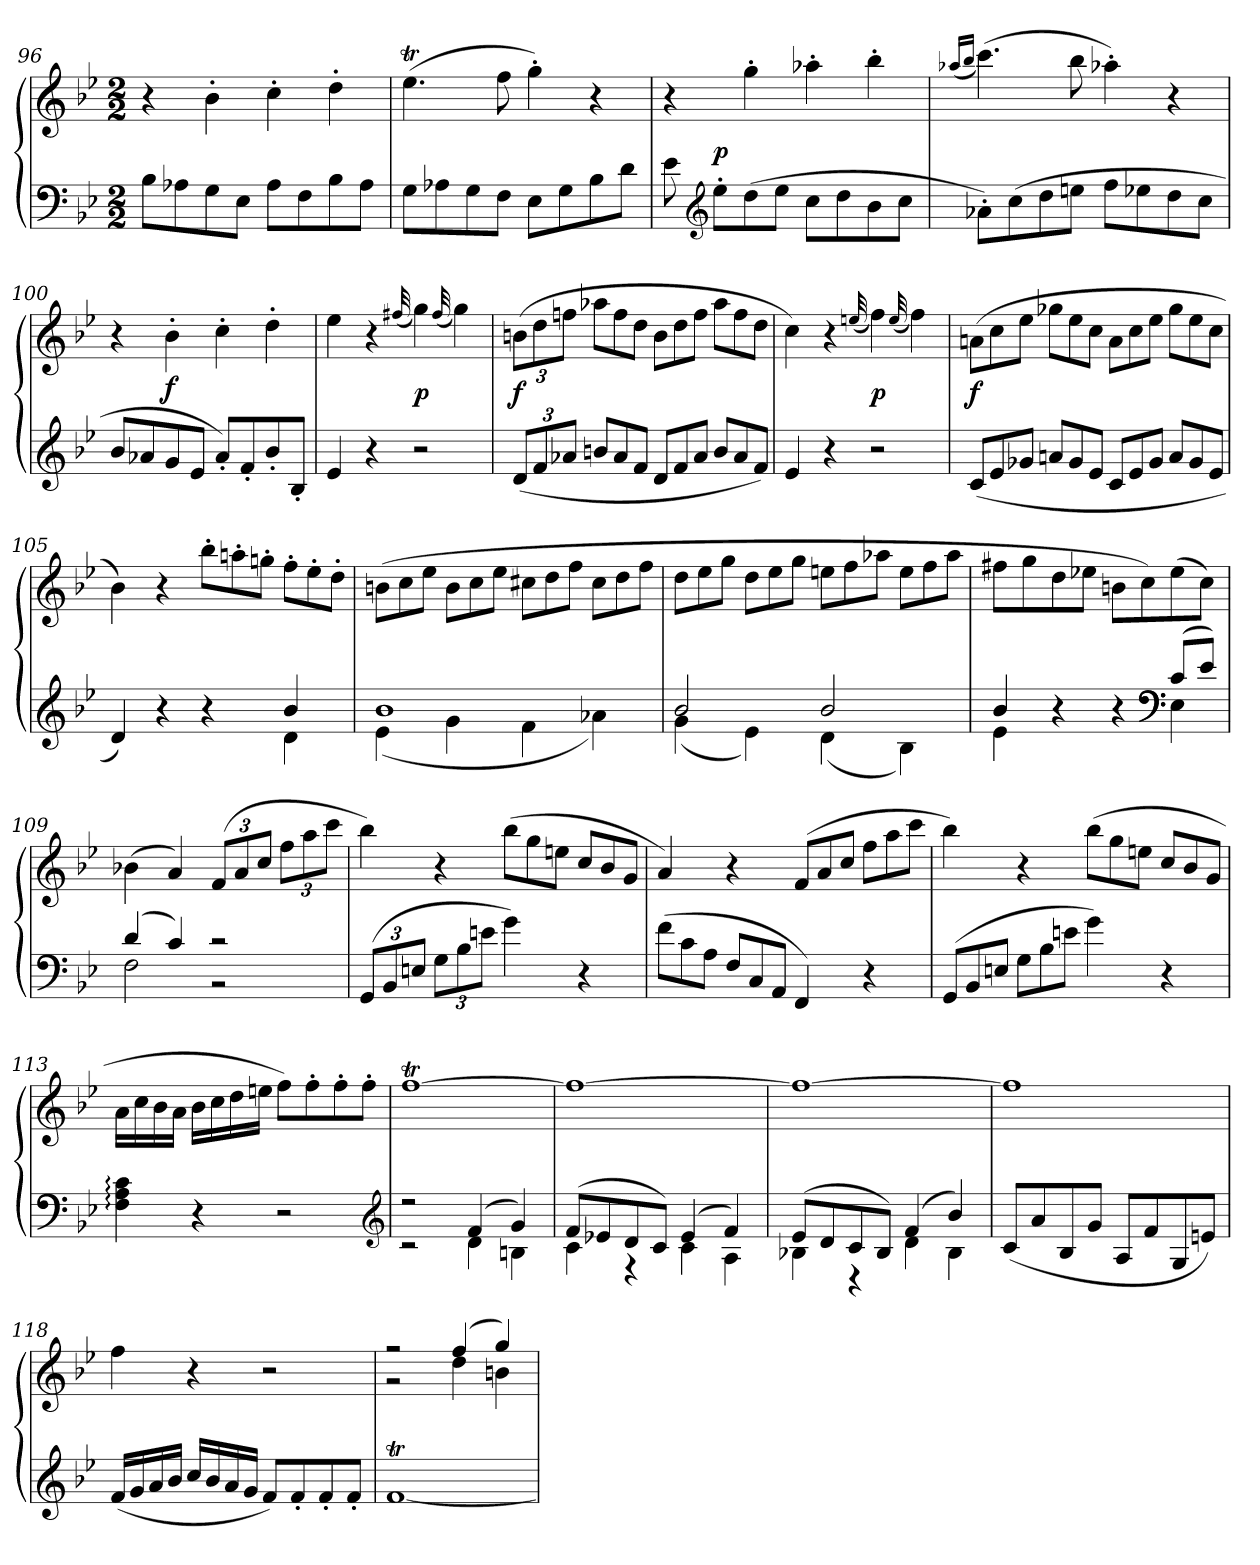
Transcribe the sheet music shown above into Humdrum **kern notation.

**kern	**kern	**dynam
*part1	*part1	*part1
*staff2	*staff1	*staff1/2
*clefF4	*clefG2	*
*k[b-e-]	*k[b-e-]	*
*M2/2	*M2/2	*
=96	=96	=96
8B-L	4r	.
8A-X	.	.
8G	4b-'	.
8E-J	.	.
8A-L	4cc'	.
8F	.	.
8B-	4dd'	.
8A-J	.	.
=97	=97	=97
8GL	(4.ee-T	.
8A-X	.	.
8G	.	.
8FJ	8ff	.
8E-L	4gg')	.
8G	.	.
8B-	4r	.
8dJ	.	.
=98	=98	=98
*	*^	*
8e-	4r	8ryy	.
*clefG2	*	*	*
8ee-'L	.	2..ryy	p
(8dd	4gg'	.	.
8ee-J	.	.	.
8ccL	4aa-X'	.	.
8dd	.	.	.
8b-	4bb-'	.	.
8ccJ	.	.	.
*	*v	*v	*
=99	=99	=99
.	(16qaa-XLL	.
.	16qbb-JJ	.
8a-X'L)	(4.ccc)	.
(8cc	.	.
8dd	.	.
8eenJ	8bb-	.
8ffL	4aa-X')	.
8ee-X	.	.
8dd	4r	.
8ccJ	.	.
=100	=100	=100
8b-L	4r	.
8a-X	.	.
8g	4b-'	f
8e-J	.	.
8a-'L)	4cc'	.
8f'	.	.
8b-'	4dd'	.
8B-'J	.	.
=101	=101	=101
4e-	4ee-	.
4r	4r	.
.	(32qqff#X	.
2r	4gg)	p
.	(32qqff#	.
.	4gg)	.
=102	=102	=102
(12dL	(12bnL	f
12f	12dd	.
12a-XJ	12ffnJ	.
*Xtuplet	*Xtuplet	*
12bnL	12aa-XL	.
12a-	12ff	.
12fJ	12ddJ	.
12dL	12bL	.
12f	12dd	.
12a-J	12ffJ	.
12bL	12aa-L	.
12a-	12ff	.
12fJ)	12ddJ	.
=103	=103	=103
4e-	4cc)	.
4r	4r	.
.	(32qqeen	.
2r	4ff)	p
.	(32qqee	.
.	4ff)	.
=104	=104	=104
(12cL	(12anL	f
12e-	12cc	.
12g-XJ	12ee-J	.
12anL	12gg-XL	.
12g-	12ee-	.
12e-J	12ccJ	.
12cL	12aL	.
12e-	12cc	.
12g-J	12ee-J	.
12aL	12gg-L	.
12g-	12ee-	.
12e-J	12ccJ	.
=105	=105	=105
*^	*	*
4d)	2.ryy	4b-)	.
4r	.	4r	.
4r	.	12bb-'L	.
.	.	12aan'	.
.	.	12ggn'J	.
4b-	4d	12ff'L	.
.	.	12ee-'	.
.	.	12dd'J	.
=106	=106	=106	=106
1b-	(4e-	(12bnL	.
.	.	12cc	.
.	.	12ee-J	.
.	4g	12bL	.
.	.	12cc	.
.	.	12ee-J	.
.	4f	12cc#XL	.
.	.	12dd	.
.	.	12ffJ	.
.	4a-X)	12cc#L	.
.	.	12dd	.
.	.	12ffJ	.
=107	=107	=107	=107
2b-	(4g	12ddL	.
.	.	12ee-	.
.	.	12ggJ	.
.	4e-)	12ddL	.
.	.	12ee-	.
.	.	12ggJ	.
2b-	(4d	12eenL	.
.	.	12ff	.
.	.	12aa-XJ	.
.	4B-)	12eeL	.
.	.	12ff	.
.	.	12aa-J	.
=108	=108	=108	=108
4b-	4e-	8ff#XL	.
.	.	8gg	.
4r	2ryy	8dd	.
.	.	8ee-XJ	.
4r	.	8bnL	.
.	.	8cc)	.
*clefF4	*	*	*
(8cL	4E-	(8ee-	.
8e-J)	.	8ccJ)	.
=109	=109	=109	=109
(4d	2F	(4b-X	.
4c)	.	4a)	.
*	*	*tuplet	*
2r	2r	(>12fL	.
.	.	12a	.
.	.	12ccJ	.
.	.	12ffL	.
.	.	12aa	.
.	.	12cccJ	.
*v	*v	*	*
=110	=110	=110
*tuplet	*	*
(12GGL	4bb-)	.
12BB-	.	.
12EnJ	.	.
12GL	4r	.
12B-	.	.
12enJ	.	.
*	*Xtuplet	*
4g)	(12bb-L	.
.	12gg	.
.	12eenJ	.
4r	12ccL	.
.	12b-	.
.	12gJ	.
=111	=111	=111
*Xtuplet	*	*
(12fL	4a)	.
12c	.	.
12AJ	.	.
12FL	4r	.
12C	.	.
12AAJ	.	.
4FF)	(12fL	.
.	12a	.
.	12ccJ	.
4r	12ffL	.
.	12aa	.
.	12cccJ	.
=112	=112	=112
(12GGL	4bb-)	.
12BB-	.	.
12EnJ	.	.
12GL	4r	.
12B-	.	.
12enJ	.	.
4g)	(12bb-L	.
.	12gg	.
.	12eenJ	.
4r	12ccL	.
.	12b-	.
.	12gJ	.
=113	=113	=113
4F: 4A: 4c:	16a\LL	.
.	16cc\	.
.	16b-\	.
.	16a\JJ	.
4r	16b-LL	.
.	16cc	.
.	16dd	.
.	16eenJJ	.
2r	8ffL)	.
.	8ff'	.
.	8ff'	.
.	8ff'J	.
*clefG2	*	*
=114	=114	=114
*^	*	*
2r	2r	[1ffT	.
(4f	4d	.	.
4g)	4Bn	.	.
=115	=115	=115	=115
(8fL	4c	1ff_	.
8e-X	.	.	.
8d	4rF	.	.
8cJ)	.	.	.
(4e-	4c	.	.
4f)	4A	.	.
=116	=116	=116	=116
(8e-L	4B-X	1ff_	.
8d	.	.	.
8c	4rD	.	.
8B-J)	.	.	.
(4f	4d	.	.
4b-)	4B-	.	.
*v	*v	*	*
=117	=117	=117
(8cL	1ff]	.
8a	.	.
8B-	.	.
8gJ	.	.
8AL	.	.
8f	.	.
8G	.	.
8enJ)	.	.
=118	=118	=118
(16fLL	4ff	.
16g	.	.
16a	.	.
16b-JJ	.	.
16ccLL	4r	.
16b-	.	.
16a	.	.
16gJJ	.	.
8fL)	2r	.
8f'	.	.
8f'	.	.
8f'J	.	.
=119	=119	=119
*	*^	*
[1fT	2r	2r	.
.	(4ff	4dd	.
.	4gg)	4bn	.
*	*v	*v	*
=	=	=
*-	*-	*-
